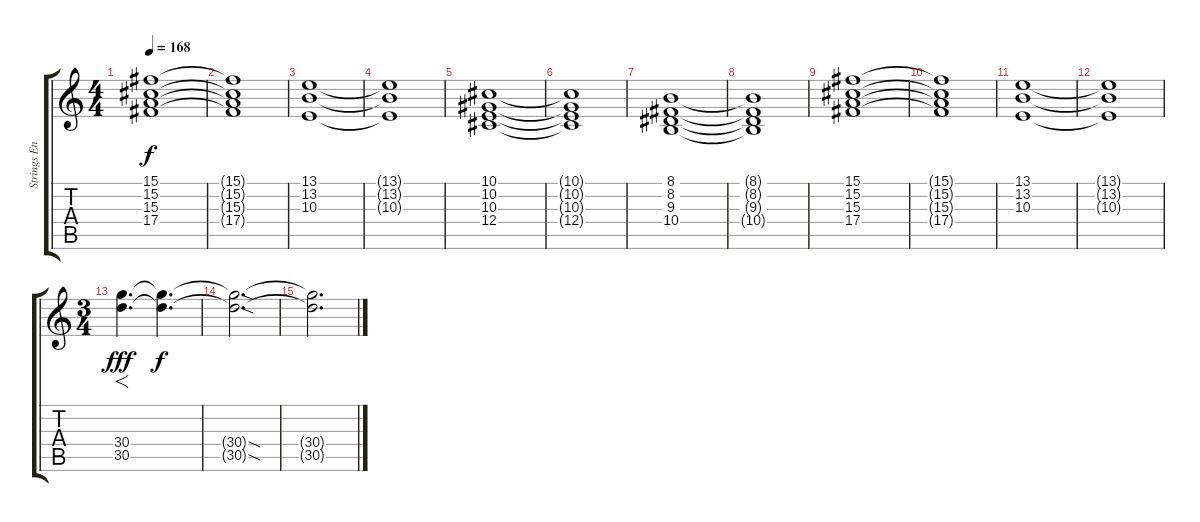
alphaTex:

\track ("Strings Ensemble" "Strings En") {instrument stringensemble1}
\staff {score tabs}
\tuning (Eb4 Bb3 Gb3 Db3 Ab2 Eb2) {hide}
\ts (4 4)
\tempo 168
\clef g2
\ks c
(15.1 15.2 15.3 17.4).1{dy f} |
(15.1{t} 15.2{t} 15.3{t} 17.4{t}).1 |
(13.1 13.2 10.3).1 |
(13.1{t} 13.2{t} 10.3{t}).1 |
(10.1 10.2 10.3 12.4).1 |
(10.1{t} 10.2{t} 10.3{t} 12.4{t}).1 |
(8.1 8.2 9.3 10.4).1 |
(8.1{t} 8.2{t} 9.3{t} 10.4{t}).1 |
(15.1 15.2 15.3 17.4).1 |
(15.1{t} 15.2{t} 15.3{t} 17.4{t}).1 |
(13.1 13.2 10.3).1 |
(13.1{t} 13.2{t} 10.3{t}).1{volume 5 balance 4} |
\ts (3 4)
(30.4 30.5).4{f d dy fff balance 16} (30.4{t} 30.5{t}).4{d dy f balance 0} |
(30.4{sod t} 30.5{sod t}).2{d balance 16} |
(30.4{t} 30.5{t}).2{d}
